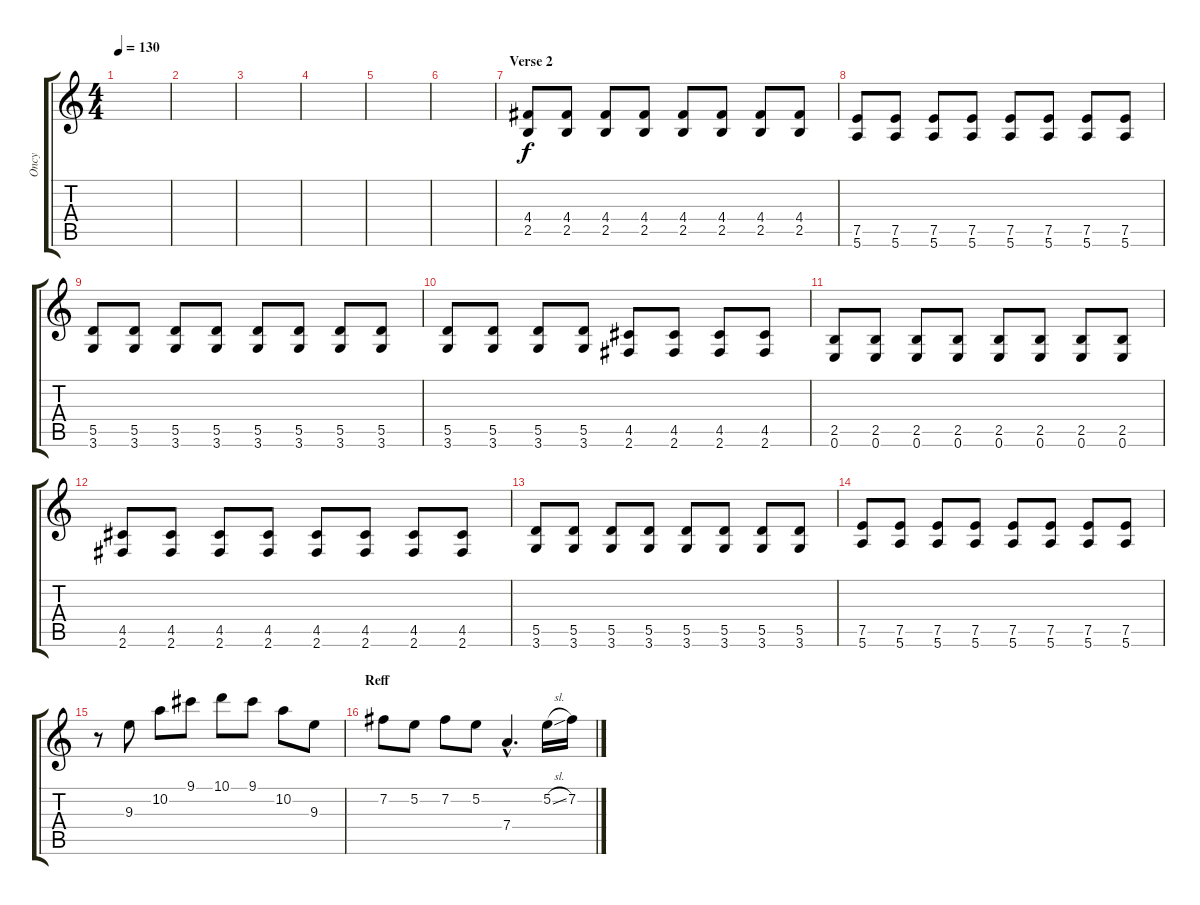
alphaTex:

\track ("Oncy" "Oncy") {instrument distortionguitar}
\staff {score tabs}
\tuning (E4 B3 G3 D3 A2 E2) {hide}
\ts (4 4)
\tempo 130
\clef g2
\ks c
|
|
|
|
|
|
\section ("" "Verse 2")
(4.4 2.5).8{instrument distortionguitar} (4.4 2.5).8 (4.4 2.5).8 (4.4 2.5).8 (4.4 2.5).8 (4.4 2.5).8 (4.4 2.5).8 (4.4 2.5).8 |
(7.5 5.6).8 (7.5 5.6).8 (7.5 5.6).8 (7.5 5.6).8 (7.5 5.6).8 (7.5 5.6).8 (7.5 5.6).8 (7.5 5.6).8 |
(5.5 3.6).8 (5.5 3.6).8 (5.5 3.6).8 (5.5 3.6).8 (5.5 3.6).8 (5.5 3.6).8 (5.5 3.6).8 (5.5 3.6).8 |
(5.5 3.6).8 (5.5 3.6).8 (5.5 3.6).8 (5.5 3.6).8 (4.5 2.6).8 (4.5 2.6).8 (4.5 2.6).8 (4.5 2.6).8 |
(2.5 0.6).8 (2.5 0.6).8 (2.5 0.6).8 (2.5 0.6).8 (2.5 0.6).8 (2.5 0.6).8 (2.5 0.6).8 (2.5 0.6).8 |
(4.5 2.6).8 (4.5 2.6).8 (4.5 2.6).8 (4.5 2.6).8 (4.5 2.6).8 (4.5 2.6).8 (4.5 2.6).8 (4.5 2.6).8 |
(5.5 3.6).8 (5.5 3.6).8 (5.5 3.6).8 (5.5 3.6).8 (5.5 3.6).8 (5.5 3.6).8 (5.5 3.6).8 (5.5 3.6).8 |
(7.5 5.6).8 (7.5 5.6).8 (7.5 5.6).8 (7.5 5.6).8 (7.5 5.6).8 (7.5 5.6).8 (7.5 5.6).8 (7.5 5.6).8 |
r.8 9.3.8 10.2.8 9.1.8 10.1.8 9.1.8 10.2.8 9.3.8 |
\section ("" "Reff")
7.2.8 5.2.8 7.2.8 5.2.8 7.4{hac}.4{d} 5.2{sl}.16 7.2.16
